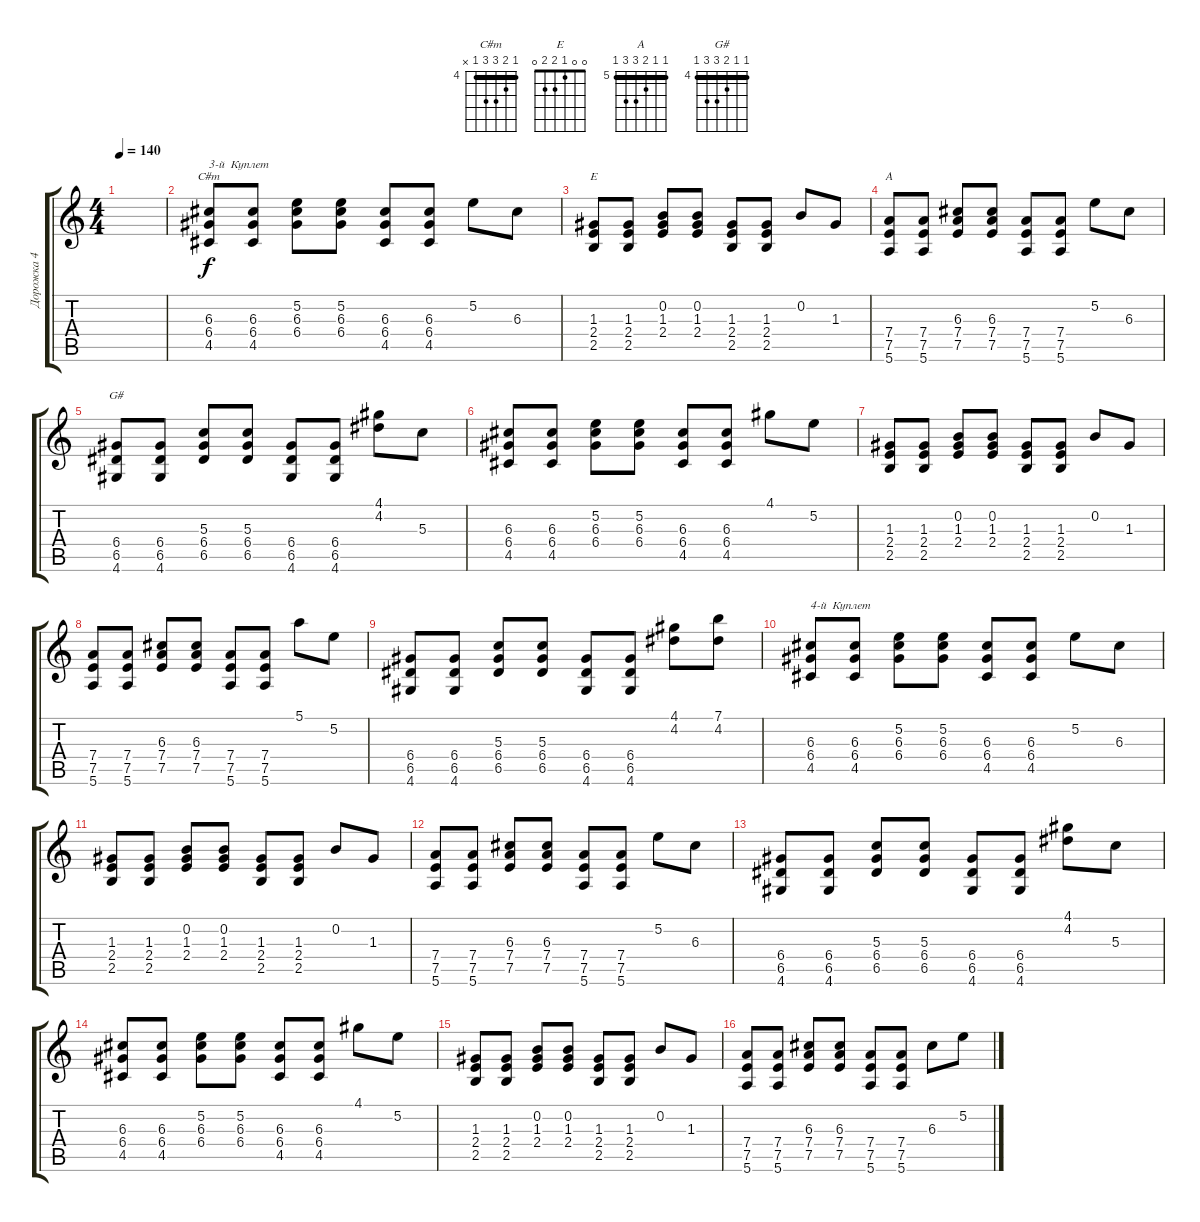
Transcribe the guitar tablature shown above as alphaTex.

\track ("Дорожка 4" "Дорожка 4") {instrument electricguitarmuted}
\staff {score tabs}
\tuning (E4 B3 G3 D3 A2 E2) {hide}
\chord ("C#m" 4 5 6 6 4 x) {firstfret 4 barre 4}
\chord ("E" 0 0 1 2 2 0)
\chord ("A" 5 5 6 7 7 5) {firstfret 5 barre 5}
\chord ("G#" 4 4 5 6 6 4) {firstfret 4 barre 4}
\ts (4 4)
\tempo 140
\clef g2
\ks c
|
(6.3 6.4 4.5).8{ch "C#m" txt "3-й  Куплет"} (6.3 6.4 4.5).8 (5.2 6.3 6.4).8 (5.2 6.3 6.4).8 (6.3 6.4 4.5).8 (6.3 6.4 4.5).8 5.2.8 6.3.8 |
(1.3 2.4 2.5).8{ch "E"} (1.3 2.4 2.5).8 (0.2 1.3 2.4).8 (0.2 1.3 2.4).8 (1.3 2.4 2.5).8 (1.3 2.4 2.5).8 0.2.8 1.3.8 |
(7.4 7.5 5.6).8{ch "A"} (7.4 7.5 5.6).8 (6.3 7.4 7.5).8 (6.3 7.4 7.5).8 (7.4 7.5 5.6).8 (7.4 7.5 5.6).8 5.2.8 6.3.8 |
(6.4 6.5 4.6).8{ch "G#"} (6.4 6.5 4.6).8 (5.3 6.4 6.5).8 (5.3 6.4 6.5).8 (6.4 6.5 4.6).8 (6.4 6.5 4.6).8 (4.1 4.2).8 5.3.8 |
(6.3 6.4 4.5).8 (6.3 6.4 4.5).8 (5.2 6.3 6.4).8 (5.2 6.3 6.4).8 (6.3 6.4 4.5).8 (6.3 6.4 4.5).8 4.1.8 5.2.8 |
(1.3 2.4 2.5).8 (1.3 2.4 2.5).8 (0.2 1.3 2.4).8 (0.2 1.3 2.4).8 (1.3 2.4 2.5).8 (1.3 2.4 2.5).8 0.2.8 1.3.8 |
(7.4 7.5 5.6).8 (7.4 7.5 5.6).8 (6.3 7.4 7.5).8 (6.3 7.4 7.5).8 (7.4 7.5 5.6).8 (7.4 7.5 5.6).8 5.1.8 5.2.8 |
(6.4 6.5 4.6).8 (6.4 6.5 4.6).8 (5.3 6.4 6.5).8 (5.3 6.4 6.5).8 (6.4 6.5 4.6).8 (6.4 6.5 4.6).8 (4.1 4.2).8 (7.1 4.2).8 |
(6.3 6.4 4.5).8{txt "4-й  Куплет"} (6.3 6.4 4.5).8 (5.2 6.3 6.4).8 (5.2 6.3 6.4).8 (6.3 6.4 4.5).8 (6.3 6.4 4.5).8 5.2.8 6.3.8 |
(1.3 2.4 2.5).8 (1.3 2.4 2.5).8 (0.2 1.3 2.4).8 (0.2 1.3 2.4).8 (1.3 2.4 2.5).8 (1.3 2.4 2.5).8 0.2.8 1.3.8 |
(7.4 7.5 5.6).8 (7.4 7.5 5.6).8 (6.3 7.4 7.5).8 (6.3 7.4 7.5).8 (7.4 7.5 5.6).8 (7.4 7.5 5.6).8 5.2.8 6.3.8 |
(6.4 6.5 4.6).8 (6.4 6.5 4.6).8 (5.3 6.4 6.5).8 (5.3 6.4 6.5).8 (6.4 6.5 4.6).8 (6.4 6.5 4.6).8 (4.1 4.2).8 5.3.8 |
(6.3 6.4 4.5).8 (6.3 6.4 4.5).8 (5.2 6.3 6.4).8 (5.2 6.3 6.4).8 (6.3 6.4 4.5).8 (6.3 6.4 4.5).8 4.1.8 5.2.8 |
(1.3 2.4 2.5).8 (1.3 2.4 2.5).8 (0.2 1.3 2.4).8 (0.2 1.3 2.4).8 (1.3 2.4 2.5).8 (1.3 2.4 2.5).8 0.2.8 1.3.8 |
(7.4 7.5 5.6).8 (7.4 7.5 5.6).8 (6.3 7.4 7.5).8 (6.3 7.4 7.5).8 (7.4 7.5 5.6).8 (7.4 7.5 5.6).8 6.3.8 5.2.8
